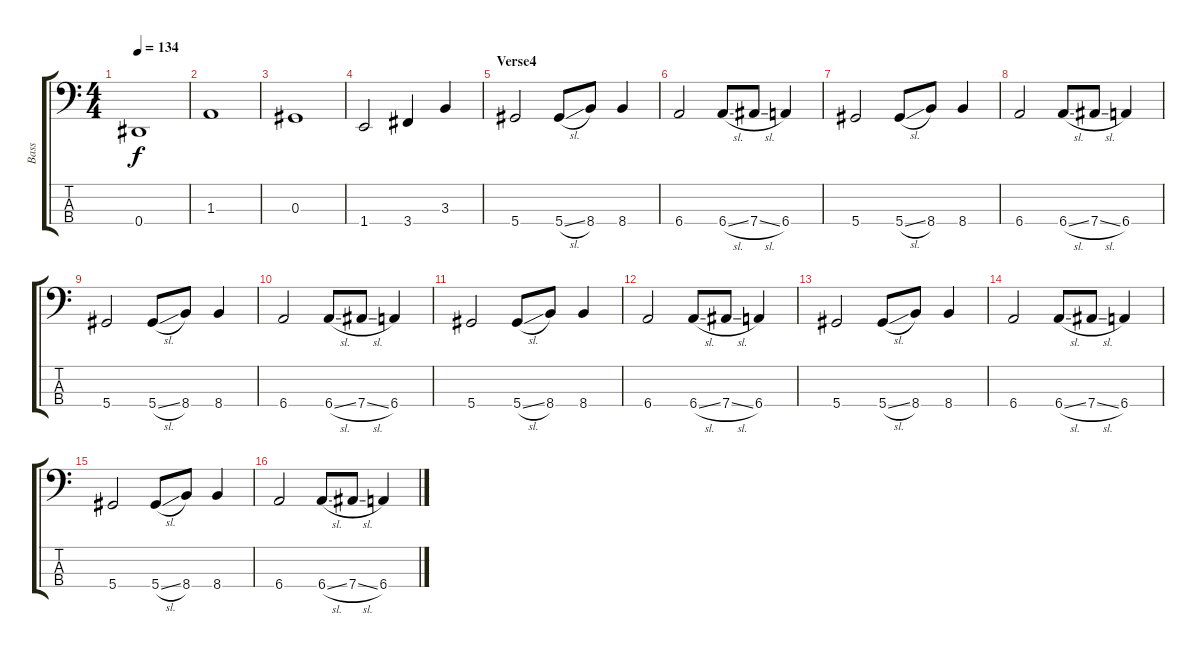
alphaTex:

\track ("Bass" "Bass") {instrument electricbasspick}
\staff {score tabs}
\tuning (Gb2 Db2 Ab1 Eb1) {hide}
\ts (4 4)
\tempo 134
\clef f4
\ks c
0.4.1{dy f} |
1.3.1 |
0.3.1 |
1.4.2 3.4.4 3.3.4 |
\section ("" "Verse4")
5.4.2 5.4{sl}.8 8.4.8 8.4.4 |
6.4.2 6.4{sl}.8 7.4{sl}.8 6.4.4 |
5.4.2 5.4{sl}.8 8.4.8 8.4.4 |
6.4.2 6.4{sl}.8 7.4{sl}.8 6.4.4 |
5.4.2 5.4{sl}.8 8.4.8 8.4.4 |
6.4.2 6.4{sl}.8 7.4{sl}.8 6.4.4 |
5.4.2 5.4{sl}.8 8.4.8 8.4.4 |
6.4.2 6.4{sl}.8 7.4{sl}.8 6.4.4 |
5.4.2 5.4{sl}.8 8.4.8 8.4.4 |
6.4.2 6.4{sl}.8 7.4{sl}.8 6.4.4 |
5.4.2 5.4{sl}.8 8.4.8 8.4.4 |
6.4.2 6.4{sl}.8 7.4{sl}.8 6.4.4
